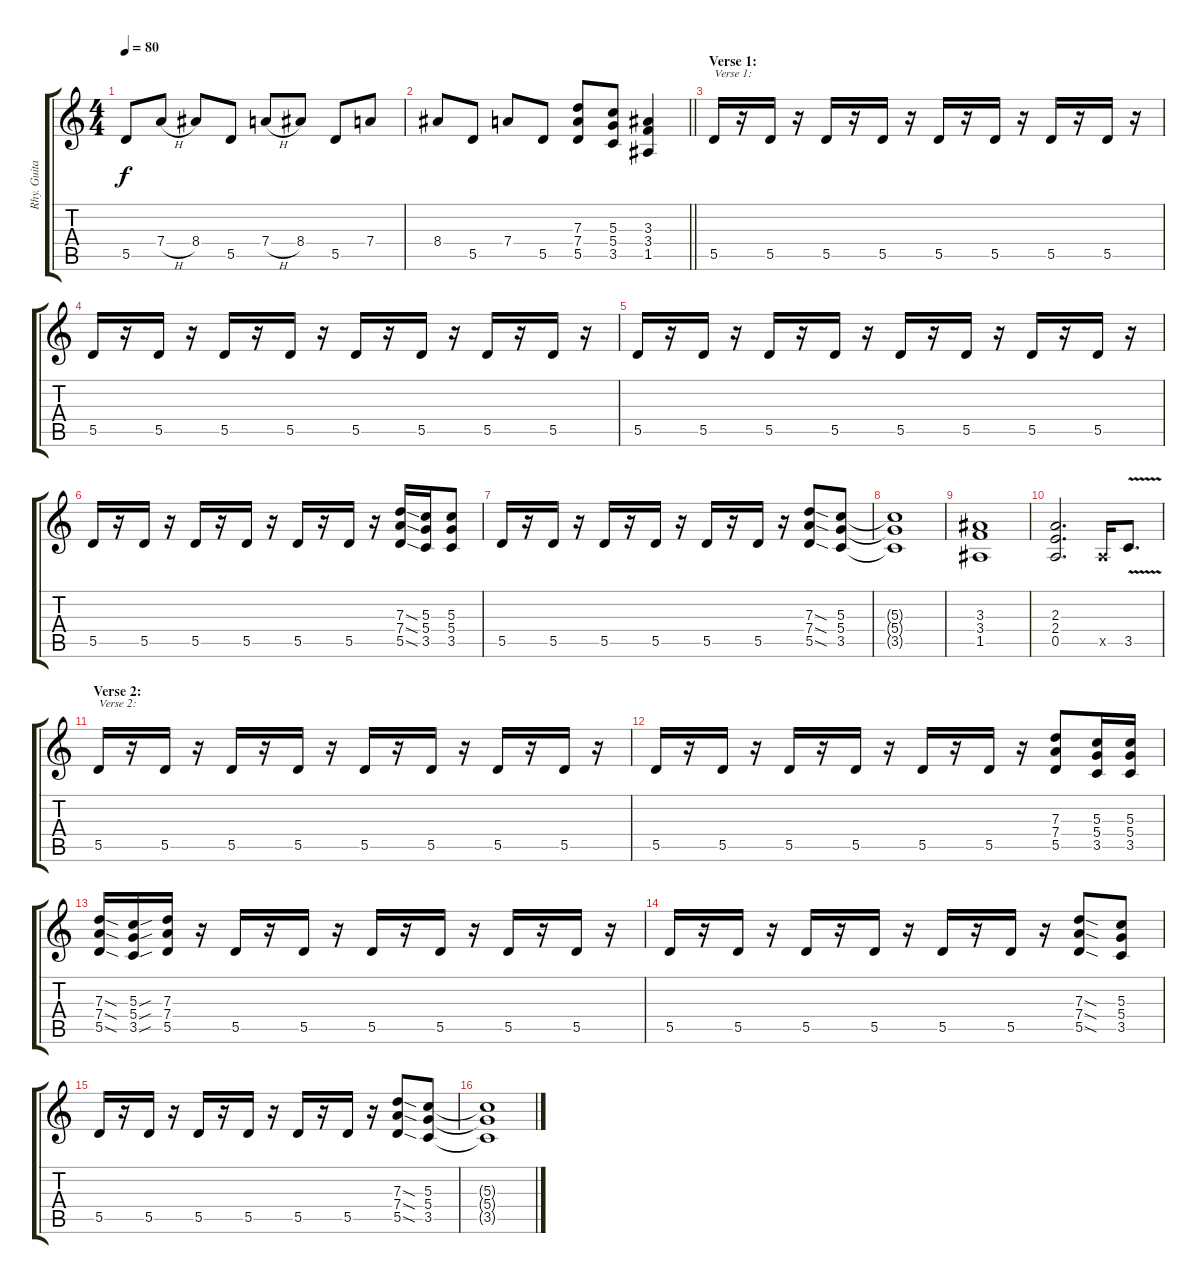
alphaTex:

\track ("Rhy. Guitar 1" "Rhy. Guita") {instrument distortionguitar}
\staff {score tabs}
\tuning (E4 B3 G3 D3 A2 E2) {hide}
\ts (4 4)
\tempo 80
\clef g2
\ks c
5.5.8{dy f} 7.4{h}.8 8.4.8 5.5.8 7.4{h}.8 8.4.8 5.5.8 7.4.8 |
\barLineRight lightlight
8.4.8 5.5.8 7.4.8 5.5.8 (7.3 7.4 5.5).8 (5.3 5.4 3.5).8 (3.3 3.4 1.5).4 |
\section ("" "Verse 1:")
5.5.16{txt "Verse 1:"} r.16 5.5.16 r.16 5.5.16 r.16 5.5.16 r.16 5.5.16 r.16 5.5.16 r.16 5.5.16 r.16 5.5.16 r.16 |
5.5.16 r.16 5.5.16 r.16 5.5.16 r.16 5.5.16 r.16 5.5.16 r.16 5.5.16 r.16 5.5.16 r.16 5.5.16 r.16 |
5.5.16 r.16 5.5.16 r.16 5.5.16 r.16 5.5.16 r.16 5.5.16 r.16 5.5.16 r.16 5.5.16 r.16 5.5.16 r.16 |
5.5.16 r.16 5.5.16 r.16 5.5.16 r.16 5.5.16 r.16 5.5.16 r.16 5.5.16 r.16 (7.3{sod} 7.4{sod} 5.5{sod}).16 (5.3 5.4 3.5).16 (5.3 5.4 3.5).8 |
5.5.16 r.16 5.5.16 r.16 5.5.16 r.16 5.5.16 r.16 5.5.16 r.16 5.5.16 r.16 (7.3{sod} 7.4{sod} 5.5{sod}).8 (5.3 5.4 3.5).8 |
(5.3{t} 5.4{t} 3.5{t}).1 |
(3.3 3.4 1.5).1 |
(2.3 2.4 0.5).2{d} 0.5{x}.16 3.5{v}.8{d} |
\section ("" "Verse 2:")
5.5.16{txt "Verse 2:"} r.16 5.5.16 r.16 5.5.16 r.16 5.5.16 r.16 5.5.16 r.16 5.5.16 r.16 5.5.16 r.16 5.5.16 r.16 |
5.5.16 r.16 5.5.16 r.16 5.5.16 r.16 5.5.16 r.16 5.5.16 r.16 5.5.16 r.16 (7.3 7.4 5.5).8 (5.3 5.4 3.5).16 (5.3 5.4 3.5).16 |
(7.3{sod} 7.4{sod} 5.5{sod}).16 (5.3{sou} 5.4{sou} 3.5{sou}).16 (7.3 7.4 5.5).16 r.16 5.5.16 r.16 5.5.16 r.16 5.5.16 r.16 5.5.16 r.16 5.5.16 r.16 5.5.16 r.16 |
5.5.16 r.16 5.5.16 r.16 5.5.16 r.16 5.5.16 r.16 5.5.16 r.16 5.5.16 r.16 (7.3{sod} 7.4{sod} 5.5{sod}).8 (5.3 5.4 3.5).8 |
5.5.16 r.16 5.5.16 r.16 5.5.16 r.16 5.5.16 r.16 5.5.16 r.16 5.5.16 r.16 (7.3{sod} 7.4{sod} 5.5{sod}).8 (5.3 5.4 3.5).8 |
(5.3{t} 5.4{t} 3.5{t}).1
